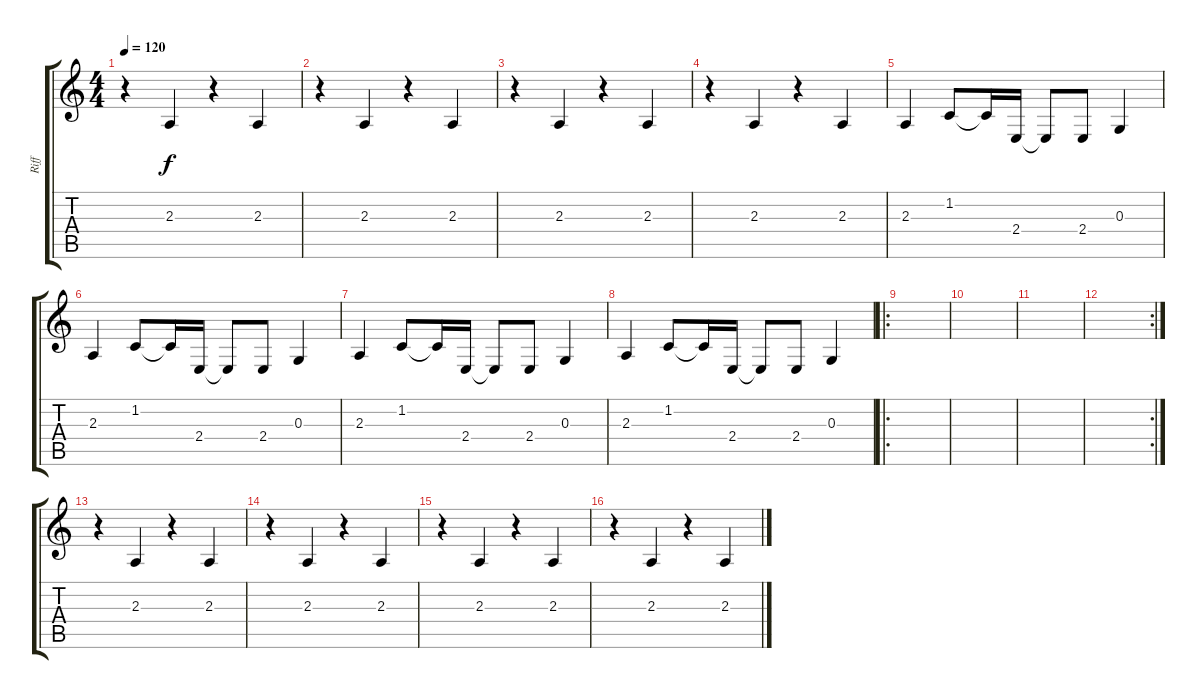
\track ("Riff" "Riff") {instrument lead5charang}
\staff {score tabs}
\tuning (E4 B3 G3 D3 A2 E2) {hide}
\ts (4 4)
\tempo 120
\clef g2
\ks c
r.4{dy f} 2.3.4 r.4 2.3.4 |
r.4 2.3.4 r.4 2.3.4 |
r.4 2.3.4 r.4 2.3.4 |
r.4 2.3.4 r.4 2.3.4 |
2.3.4 1.2.8 1.2{t}.16 2.4.16 2.4{t}.8 2.4.8 0.3.4 |
2.3.4 1.2.8 1.2{t}.16 2.4.16 2.4{t}.8 2.4.8 0.3.4 |
2.3.4 1.2.8 1.2{t}.16 2.4.16 2.4{t}.8 2.4.8 0.3.4 |
2.3.4 1.2.8 1.2{t}.16 2.4.16 2.4{t}.8 2.4.8 0.3.4 |
\ro
|
|
|
\rc 2
|
r.4 2.3.4 r.4 2.3.4 |
r.4 2.3.4 r.4 2.3.4 |
r.4 2.3.4 r.4 2.3.4 |
r.4 2.3.4 r.4 2.3.4
